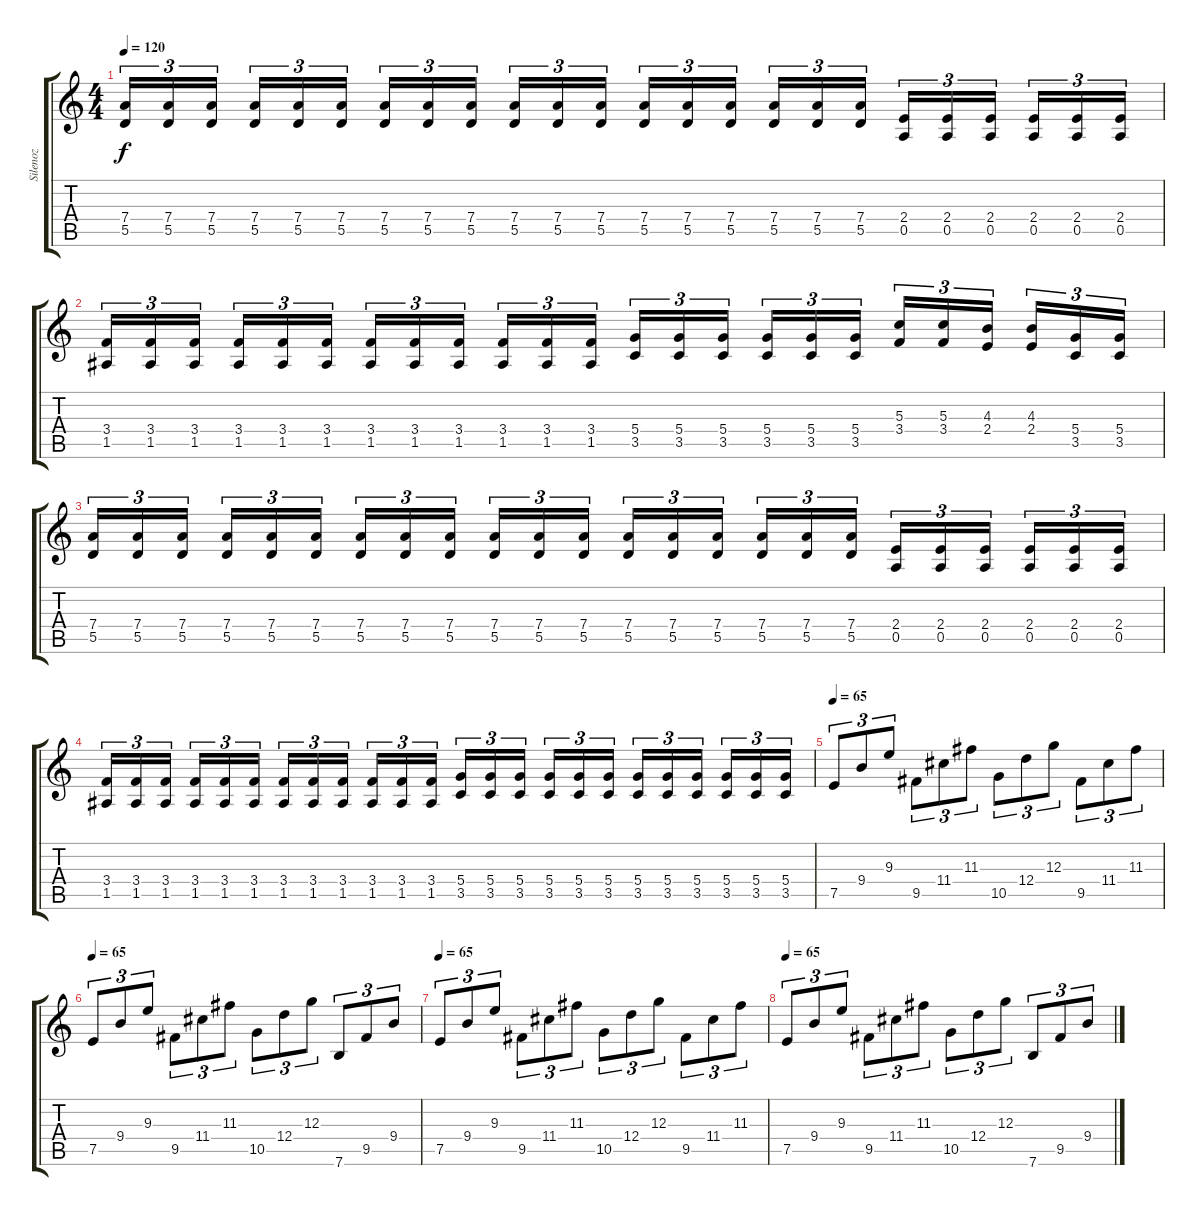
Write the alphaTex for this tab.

\track ("Silenoz" "Silenoz") {instrument distortionguitar}
\staff {score tabs}
\tuning (E4 B3 G3 D3 A2 E2) {hide}
\ts (4 4)
\tempo 120
\clef g2
\ks c
(7.4 5.5).16{tu (3 2) dy f} (7.4 5.5).16{tu (3 2)} (7.4 5.5).16{tu (3 2)} (7.4 5.5).16{tu (3 2)} (7.4 5.5).16{tu (3 2)} (7.4 5.5).16{tu (3 2)} (7.4 5.5).16{tu (3 2)} (7.4 5.5).16{tu (3 2)} (7.4 5.5).16{tu (3 2)} (7.4 5.5).16{tu (3 2)} (7.4 5.5).16{tu (3 2)} (7.4 5.5).16{tu (3 2)} (7.4 5.5).16{tu (3 2)} (7.4 5.5).16{tu (3 2)} (7.4 5.5).16{tu (3 2)} (7.4 5.5).16{tu (3 2)} (7.4 5.5).16{tu (3 2)} (7.4 5.5).16{tu (3 2)} (2.4 0.5).16{tu (3 2)} (2.4 0.5).16{tu (3 2)} (2.4 0.5).16{tu (3 2)} (2.4 0.5).16{tu (3 2)} (2.4 0.5).16{tu (3 2)} (2.4 0.5).16{tu (3 2)} |
(3.4 1.5).16{tu (3 2)} (3.4 1.5).16{tu (3 2)} (3.4 1.5).16{tu (3 2)} (3.4 1.5).16{tu (3 2)} (3.4 1.5).16{tu (3 2)} (3.4 1.5).16{tu (3 2)} (3.4 1.5).16{tu (3 2)} (3.4 1.5).16{tu (3 2)} (3.4 1.5).16{tu (3 2)} (3.4 1.5).16{tu (3 2)} (3.4 1.5).16{tu (3 2)} (3.4 1.5).16{tu (3 2)} (5.4 3.5).16{tu (3 2)} (5.4 3.5).16{tu (3 2)} (5.4 3.5).16{tu (3 2)} (5.4 3.5).16{tu (3 2)} (5.4 3.5).16{tu (3 2)} (5.4 3.5).16{tu (3 2)} (5.3 3.4).16{tu (3 2)} (5.3 3.4).16{tu (3 2)} (4.3 2.4).16{tu (3 2)} (4.3 2.4).16{tu (3 2)} (5.4 3.5).16{tu (3 2)} (5.4 3.5).16{tu (3 2)} |
(7.4 5.5).16{tu (3 2)} (7.4 5.5).16{tu (3 2)} (7.4 5.5).16{tu (3 2)} (7.4 5.5).16{tu (3 2)} (7.4 5.5).16{tu (3 2)} (7.4 5.5).16{tu (3 2)} (7.4 5.5).16{tu (3 2)} (7.4 5.5).16{tu (3 2)} (7.4 5.5).16{tu (3 2)} (7.4 5.5).16{tu (3 2)} (7.4 5.5).16{tu (3 2)} (7.4 5.5).16{tu (3 2)} (7.4 5.5).16{tu (3 2)} (7.4 5.5).16{tu (3 2)} (7.4 5.5).16{tu (3 2)} (7.4 5.5).16{tu (3 2)} (7.4 5.5).16{tu (3 2)} (7.4 5.5).16{tu (3 2)} (2.4 0.5).16{tu (3 2)} (2.4 0.5).16{tu (3 2)} (2.4 0.5).16{tu (3 2)} (2.4 0.5).16{tu (3 2)} (2.4 0.5).16{tu (3 2)} (2.4 0.5).16{tu (3 2)} |
(3.4 1.5).16{tu (3 2)} (3.4 1.5).16{tu (3 2)} (3.4 1.5).16{tu (3 2)} (3.4 1.5).16{tu (3 2)} (3.4 1.5).16{tu (3 2)} (3.4 1.5).16{tu (3 2)} (3.4 1.5).16{tu (3 2)} (3.4 1.5).16{tu (3 2)} (3.4 1.5).16{tu (3 2)} (3.4 1.5).16{tu (3 2)} (3.4 1.5).16{tu (3 2)} (3.4 1.5).16{tu (3 2)} (5.4 3.5).16{tu (3 2)} (5.4 3.5).16{tu (3 2)} (5.4 3.5).16{tu (3 2)} (5.4 3.5).16{tu (3 2)} (5.4 3.5).16{tu (3 2)} (5.4 3.5).16{tu (3 2)} (5.4 3.5).16{tu (3 2)} (5.4 3.5).16{tu (3 2)} (5.4 3.5).16{tu (3 2)} (5.4 3.5).16{tu (3 2)} (5.4 3.5).16{tu (3 2)} (5.4 3.5).16{tu (3 2)} |
\tempo 65
7.5.8{tu (3 2)} 9.4.8{tu (3 2)} 9.3.8{tu (3 2)} 9.5.8{tu (3 2)} 11.4.8{tu (3 2)} 11.3.8{tu (3 2)} 10.5.8{tu (3 2)} 12.4.8{tu (3 2)} 12.3.8{tu (3 2)} 9.5.8{tu (3 2)} 11.4.8{tu (3 2)} 11.3.8{tu (3 2)} |
\tempo 65
7.5.8{tu (3 2)} 9.4.8{tu (3 2)} 9.3.8{tu (3 2)} 9.5.8{tu (3 2)} 11.4.8{tu (3 2)} 11.3.8{tu (3 2)} 10.5.8{tu (3 2)} 12.4.8{tu (3 2)} 12.3.8{tu (3 2)} 7.6.8{tu (3 2)} 9.5.8{tu (3 2)} 9.4.8{tu (3 2)} |
\tempo 65
7.5.8{tu (3 2)} 9.4.8{tu (3 2)} 9.3.8{tu (3 2)} 9.5.8{tu (3 2)} 11.4.8{tu (3 2)} 11.3.8{tu (3 2)} 10.5.8{tu (3 2)} 12.4.8{tu (3 2)} 12.3.8{tu (3 2)} 9.5.8{tu (3 2)} 11.4.8{tu (3 2)} 11.3.8{tu (3 2)} |
\tempo 65
7.5.8{tu (3 2)} 9.4.8{tu (3 2)} 9.3.8{tu (3 2)} 9.5.8{tu (3 2)} 11.4.8{tu (3 2)} 11.3.8{tu (3 2)} 10.5.8{tu (3 2)} 12.4.8{tu (3 2)} 12.3.8{tu (3 2)} 7.6.8{tu (3 2)} 9.5.8{tu (3 2)} 9.4.8{tu (3 2)}
